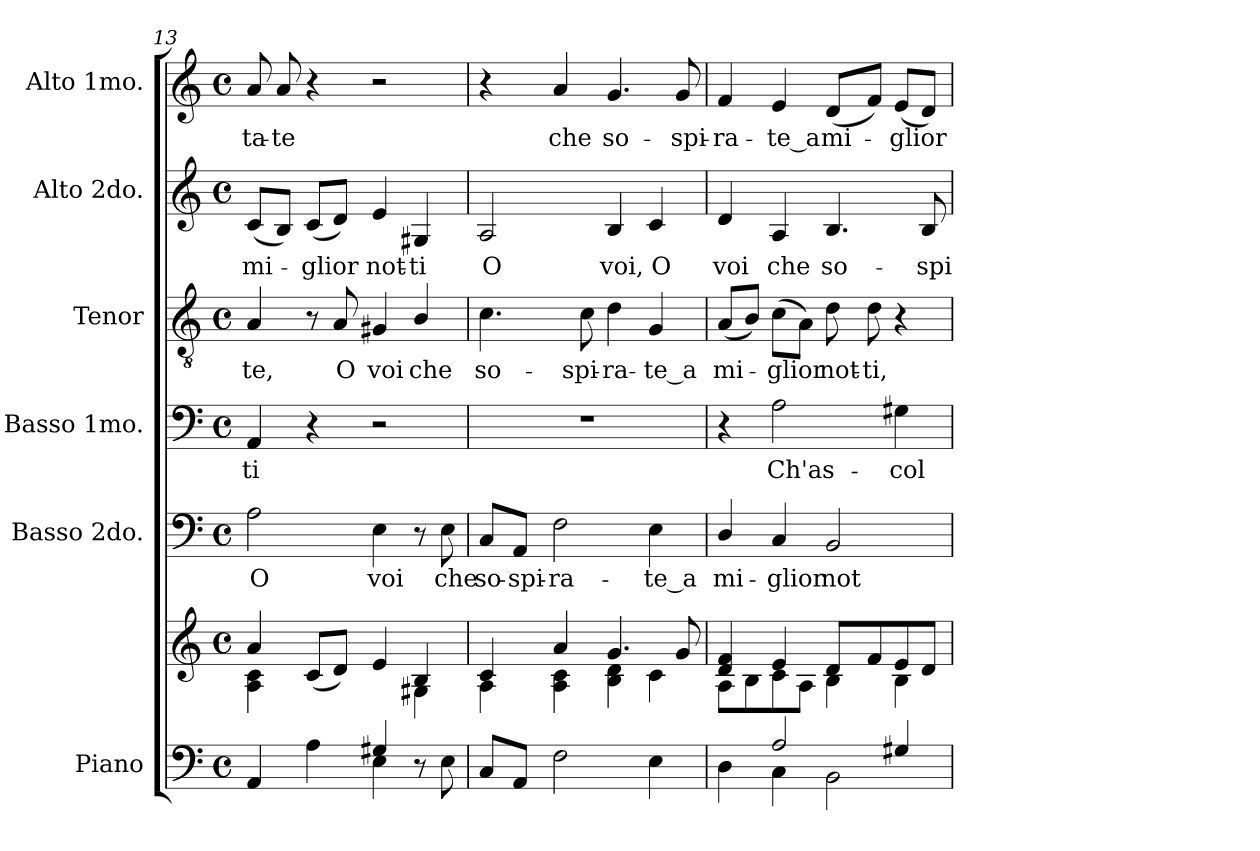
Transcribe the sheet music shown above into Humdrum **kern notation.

**kern	**kern	**kern	**text	**kern	**text	**kern	**text	**kern	**text	**kern	**text
*part6	*part6	*part5	*part5	*part4	*part4	*part3	*part3	*part2	*part2	*part1	*part1
*staff7	*staff6	*staff5	*staff5	*staff4	*staff4	*staff3	*staff3	*staff2	*staff2	*staff1	*staff1
*I"Piano	*	*I"Basso 2do.	*	*I"Basso 1mo.	*	*I"Tenor	*	*I"Alto 2do.	*	*I"Alto 1mo.	*
*I'Pno.	*	*I'B.	*	*I'B.	*	*I'T.	*	*I'A.	*	*I'A.	*
*clefF4	*clefG2	*clefF4	*	*clefF4	*	*clefGv2	*	*clefG2	*	*clefG2	*
*	*	*	*	*	*	*ITrd7c12	*	*	*	*	*
*k[]	*k[]	*k[]	*	*k[]	*	*k[]	*	*k[]	*	*k[]	*
*C:	*C:	*C:	*	*C:	*	*C:	*	*C:	*	*C:	*
*M4/4	*M4/4	*M4/4	*	*M4/4	*	*M4/4	*	*M4/4	*	*M4/4	*
*met(c)	*met(c)	*met(c)	*	*met(c)	*	*met(c)	*	*met(c)	*	*met(c)	*
=13	=13	=13	=13	=13	=13	=13	=13	=13	=13	=13	=13
*^	*^	*	*	*	*	*	*	*	*	*	*
*	*	*	*^	*	*	*	*	*	*	*	*	*	*
!	!	!	!	!	!	!LO:LY:b:color=#000000	!	!	!	!	!	!	!	!
!	!	!	!	!	!	!	!	!LO:LY:b:color=#000000	!	!	!	!	!	!
!	!	!	!	!	!	!	!	!	!	!LO:LY:b:color=#000000	!	!	!	!
!	!	!	!	!	!	!	!	!	!	!	!	!LO:LY:b:color=#000000	!	!
!	!	!	!	!	!	!	!	!	!	!	!	!	!	!LO:LY:b:color=#000000
2ryy	4AAi/	4ai/	4Ai\ 4ci	2.ryy	2Ai\	O	4AAi/	-ti	4AAi/	-te,	(8ci/L	mi-	8ai/	-ta-
!	!	!	!	!	!	!	!	!	!	!	!	!	!	!LO:LY:b:color=#000000
.	.	.	.	.	.	.	.	.	.	.	8Bi/J)	.	8ai/	-te
!	!	!	!	!	!	!	!	!	!	!	!	!LO:LY:b:color=#000000	!	!
.	4Ai\	4ryy	(8ci/L	.	.	.	4r	.	8r	.	(8ci/L	-glior	4r	.
!	!	!	!	!	!	!	!	!	!	!LO:LY:b:color=#000000	!	!	!	!
.	.	.	8di/J)	.	.	.	.	.	8AAi/	O	8di/J)	.	.	.
!	!	!	!	!	!	!LO:LY:b:color=#000000	!	!	!	!	!	!	!	!
!	!	!	!	!	!	!	!	!	!	!LO:LY:b:color=#000000	!	!	!	!
!	!	!	!	!	!	!	!	!	!	!	!	!LO:LY:b:color=#000000	!	!
4G#Xi/	4Ei\	2ryy	4ei/	.	4Ei\	voi	2r	.	4GG#Xi/	voi	4ei/	not-	2r	.
!	!	!	!	!	!	!	!	!	!	!LO:LY:b:color=#000000	!	!	!	!
!	!	!	!	!	!	!	!	!	!	!	!	!LO:LY:b:color=#000000	!	!
4ryy	8r	.	4Bi/	4G#i\	8r	.	.	.	4BBi/	che	4G#Xi/	-ti	.	.
!	!	!	!	!	!	!LO:LY:b:color=#000000	!	!	!	!	!	!	!	!
.	8Ei\	.	.	.	8Ei\	che	.	.	.	.	.	.	.	.
*	*	*	*v	*v	*	*	*	*	*	*	*	*	*	*
!!LO:LB:g=z
=14	=14	=14	=14	=14	=14	=14	=14	=14	=14	=14	=14	=14	=14
!	!	!	!	!	!LO:LY:b:color=#000000	!	!	!	!	!	!	!	!
!	!	!	!	!	!	!	!	!	!LO:LY:b:color=#000000	!	!	!	!
!	!	!	!	!	!	!	!	!	!	!	!LO:LY:b:color=#000000	!	!
1ryy	8Ci/L	4ci/	4Ai\	8Ci/L	so-	1r	.	4.Ci\	so-	2Ai/	O	4r	.
!	!	!	!	!	!LO:LY:b:color=#000000	!	!	!	!	!	!	!	!
.	8AAi/J	.	.	8AAi/J	-spi-	.	.	.	.	.	.	.	.
!	!	!	!	!	!LO:LY:b:color=#000000	!	!	!	!	!	!	!	!
!	!	!	!	!	!	!	!	!	!	!	!	!	!LO:LY:b:color=#000000
.	2Fi\	4ai/	4Ai\ 4ci	2Fi\	-ra-	.	.	.	.	.	.	4ai/	che
!	!	!	!	!	!	!	!	!	!LO:LY:b:color=#000000	!	!	!	!
.	.	.	.	.	.	.	.	8Ci\	-spi-	.	.	.	.
!	!	!	!	!	!	!	!	!	!LO:LY:b:color=#000000	!	!	!	!
!	!	!	!	!	!	!	!	!	!	!	!LO:LY:b:color=#000000	!	!
!	!	!	!	!	!	!	!	!	!	!	!	!	!LO:LY:b:color=#000000
.	.	4.gi/	4Bi\ 4di	.	.	.	.	4Di\	-ra-	4Bi/	voi,	4.gi/	so-
!	!	!	!	!	!LO:LY:b:color=#000000	!	!	!	!	!	!	!	!
!	!	!	!	!	!	!	!	!	!LO:LY:b:color=#000000	!	!	!	!
!	!	!	!	!	!	!	!	!	!	!	!LO:LY:b:color=#000000	!	!
.	4Ei\	.	4ci\	4Ei\	-te_a	.	.	4GGi/	-te_a	4ci/	O	.	.
!	!	!	!	!	!	!	!	!	!	!	!	!	!LO:LY:b:color=#000000
.	.	8gi/	.	.	.	.	.	.	.	.	.	8gi/	-spi-
=15	=15	=15	=15	=15	=15	=15	=15	=15	=15	=15	=15	=15	=15
!	!	!	!	!	!LO:LY:b:color=#000000	!	!	!	!	!	!	!	!
!	!	!	!	!	!	!	!	!	!LO:LY:b:color=#000000	!	!	!	!
!	!	!	!	!	!	!	!	!	!	!	!LO:LY:b:color=#000000	!	!
!	!	!	!	!	!	!	!	!	!	!	!	!	!LO:LY:b:color=#000000
4ryy	4Di\	4di/ 4fi	8Ai\L	4Di/	mi-	4r	.	(8AAi/L	mi-	4di/	voi	4fi/	-ra-
.	.	.	8Bi\	.	.	.	.	8BBi/J)	.	.	.	.	.
!	!	!	!	!	!LO:LY:b:color=#000000	!	!	!	!	!	!	!	!
!	!	!	!	!	!	!	!LO:LY:b:color=#000000	!	!	!	!	!	!
!	!	!	!	!	!	!	!	!	!LO:LY:b:color=#000000	!	!	!	!
!	!	!	!	!	!	!	!	!	!	!	!LO:LY:b:color=#000000	!	!
!	!	!	!	!	!	!	!	!	!	!	!	!	!LO:LY:b:color=#000000
2Ai/	4Ci\	4ei/	8ci\	4Ci/	-glior	2Ai\	Ch'as-	(8Ci\L	-glior	4Ai/	che	4ei/	-te_a
.	.	.	8Ai\J	.	.	.	.	8AAi\J)	.	.	.	.	.
!	!	!	!	!	!LO:LY:b:color=#000000	!	!	!	!	!	!	!	!
!	!	!	!	!	!	!	!	!	!LO:LY:b:color=#000000	!	!	!	!
!	!	!	!	!	!	!	!	!	!	!	!LO:LY:b:color=#000000	!	!
!	!	!	!	!	!	!	!	!	!	!	!	!	!LO:LY:b:color=#000000
.	2BBi\	8di/L	4Bi\	2BBi/	not-	.	.	8Di\	not-	4.Bi/	so-	(8di/L	mi-
!	!	!	!	!	!	!	!	!	!LO:LY:b:color=#000000	!	!	!	!
.	.	8fi/	.	.	.	.	.	8Di\	-ti,	.	.	8fi/J)	.
!	!	!	!	!	!	!	!LO:LY:b:color=#000000	!	!	!	!	!	!
!	!	!	!	!	!	!	!	!	!	!	!	!	!LO:LY:b:color=#000000
4G#Xi/	.	8ei/	4Bi\	.	.	4G#Xi\	-col-	4r	.	.	.	(8ei/L	-glior
!	!	!	!	!	!	!	!	!	!	!	!LO:LY:b:color=#000000	!	!
.	.	8di/J	.	.	.	.	.	.	.	8Bi/	-spi-	8di/J)	.
*v	*v	*	*	*	*	*	*	*	*	*	*	*	*
*	*v	*v	*	*	*	*	*	*	*	*	*	*
=	=	=	=	=	=	=	=	=	=	=	=
*-	*-	*-	*-	*-	*-	*-	*-	*-	*-	*-	*-
